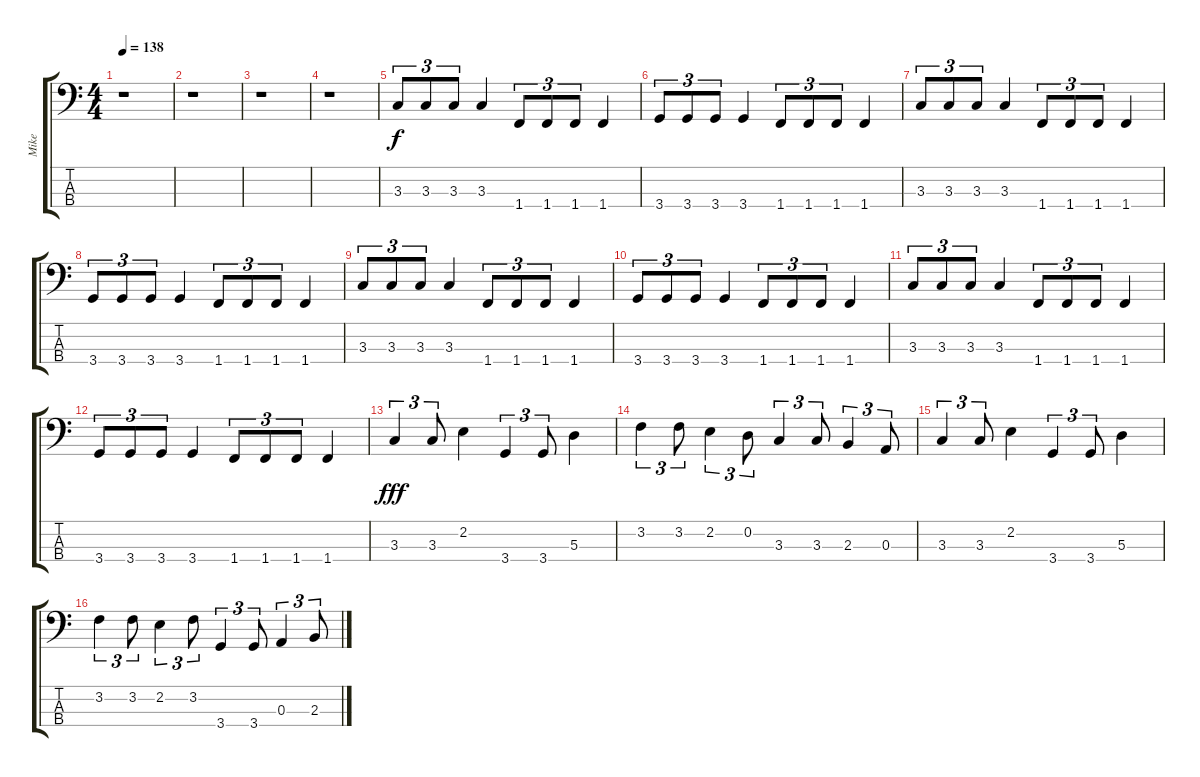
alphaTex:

\track ("Mike" "Mike") {instrument electricbasspick}
\staff {score tabs}
\tuning (G2 D2 A1 E1) {hide}
\ts (4 4)
\tempo 138
\clef f4
\ks c
r.1{dy f instrument electricbasspick} |
r.1 |
r.1 |
r.1 |
3.3.8{tu (3 2)} 3.3.8{tu (3 2)} 3.3.8{tu (3 2)} 3.3.4 1.4.8{tu (3 2)} 1.4.8{tu (3 2)} 1.4.8{tu (3 2)} 1.4.4 |
3.4.8{tu (3 2)} 3.4.8{tu (3 2)} 3.4.8{tu (3 2)} 3.4.4 1.4.8{tu (3 2)} 1.4.8{tu (3 2)} 1.4.8{tu (3 2)} 1.4.4 |
3.3.8{tu (3 2)} 3.3.8{tu (3 2)} 3.3.8{tu (3 2)} 3.3.4 1.4.8{tu (3 2)} 1.4.8{tu (3 2)} 1.4.8{tu (3 2)} 1.4.4 |
3.4.8{tu (3 2)} 3.4.8{tu (3 2)} 3.4.8{tu (3 2)} 3.4.4 1.4.8{tu (3 2)} 1.4.8{tu (3 2)} 1.4.8{tu (3 2)} 1.4.4 |
3.3.8{tu (3 2)} 3.3.8{tu (3 2)} 3.3.8{tu (3 2)} 3.3.4 1.4.8{tu (3 2)} 1.4.8{tu (3 2)} 1.4.8{tu (3 2)} 1.4.4 |
3.4.8{tu (3 2)} 3.4.8{tu (3 2)} 3.4.8{tu (3 2)} 3.4.4 1.4.8{tu (3 2)} 1.4.8{tu (3 2)} 1.4.8{tu (3 2)} 1.4.4 |
3.3.8{tu (3 2)} 3.3.8{tu (3 2)} 3.3.8{tu (3 2)} 3.3.4 1.4.8{tu (3 2)} 1.4.8{tu (3 2)} 1.4.8{tu (3 2)} 1.4.4 |
3.4.8{tu (3 2)} 3.4.8{tu (3 2)} 3.4.8{tu (3 2)} 3.4.4 1.4.8{tu (3 2)} 1.4.8{tu (3 2)} 1.4.8{tu (3 2)} 1.4.4 |
3.3.4{tu (3 2) dy fff} 3.3.8{tu (3 2)} 2.2.4 3.4.4{tu (3 2)} 3.4.8{tu (3 2)} 5.3.4 |
3.2.4{tu (3 2)} 3.2.8{tu (3 2)} 2.2.4{tu (3 2)} 0.2.8{tu (3 2)} 3.3.4{tu (3 2)} 3.3.8{tu (3 2)} 2.3.4{tu (3 2)} 0.3.8{tu (3 2)} |
3.3.4{tu (3 2)} 3.3.8{tu (3 2)} 2.2.4 3.4.4{tu (3 2)} 3.4.8{tu (3 2)} 5.3.4 |
3.2.4{tu (3 2)} 3.2.8{tu (3 2)} 2.2.4{tu (3 2)} 3.2.8{tu (3 2)} 3.4.4{tu (3 2)} 3.4.8{tu (3 2)} 0.3.4{tu (3 2)} 2.3.8{tu (3 2)}
